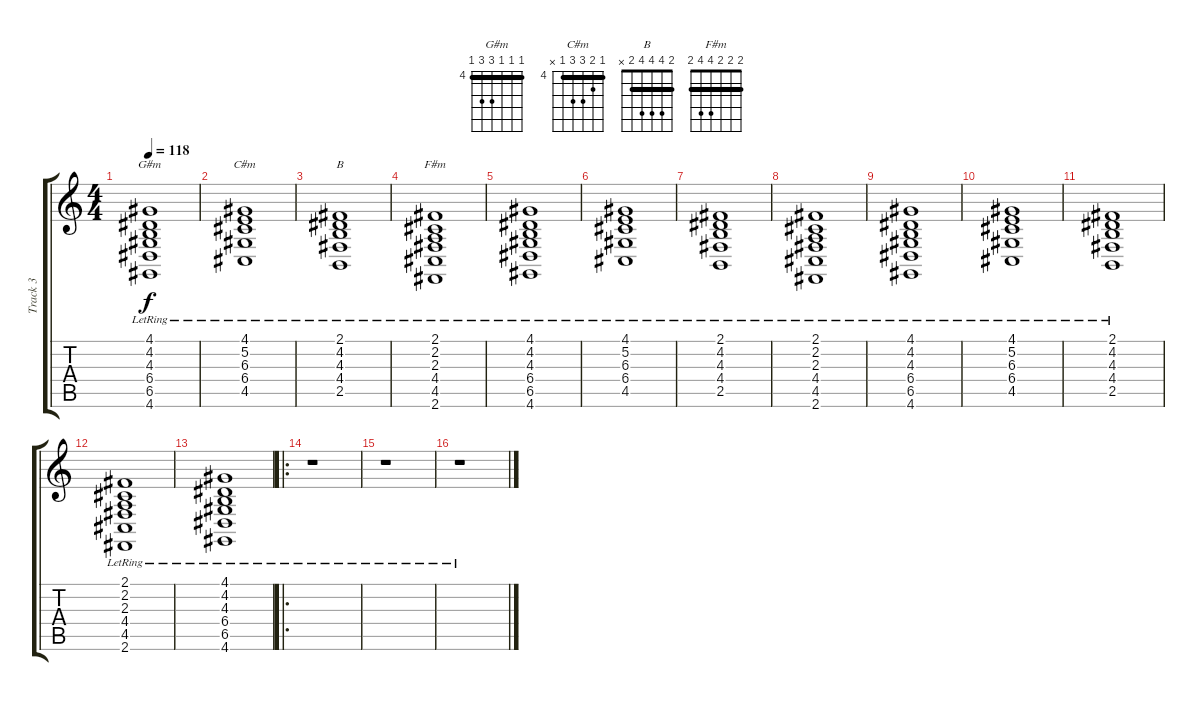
\track ("Track 3" "Track 3") {instrument brightacousticpiano}
\staff {score tabs}
\tuning (E4 B3 G3 D3 A2 E2) {hide}
\chord ("G#m" 4 4 4 6 6 4) {firstfret 4 barre 4}
\chord ("C#m" 4 5 6 6 4 x) {firstfret 4 barre 4}
\chord ("B" 2 4 4 4 2 x) {barre 2}
\chord ("F#m" 2 2 2 4 4 2) {barre 2}
\ts (4 4)
\tempo 118
\clef g2
\ks c
(4.1{lr} 4.2 4.3 6.4 6.5 4.6).1{ch "G#m" dy f} |
(4.1{lr} 5.2 6.3 6.4 4.5).1{ch "C#m"} |
(2.1 4.2{lr} 4.3 4.4 2.5).1{ch "B"} |
(2.1{lr} 2.2 2.3 4.4 4.5 2.6).1{ch "F#m"} |
(4.1{lr} 4.2 4.3 6.4 6.5 4.6).1 |
(4.1{lr} 5.2 6.3 6.4 4.5).1 |
(2.1 4.2{lr} 4.3 4.4 2.5).1 |
(2.1{lr} 2.2 2.3 4.4 4.5 2.6).1 |
(4.1{lr} 4.2 4.3 6.4 6.5 4.6).1 |
(4.1{lr} 5.2 6.3 6.4 4.5).1 |
(2.1 4.2{lr} 4.3 4.4 2.5).1 |
(2.1{lr} 2.2 2.3 4.4 4.5 2.6).1 |
(4.1{lr} 4.2 4.3 6.4 6.5 4.6).1 |
\ro
r.1 |
r.1 |
r.1
